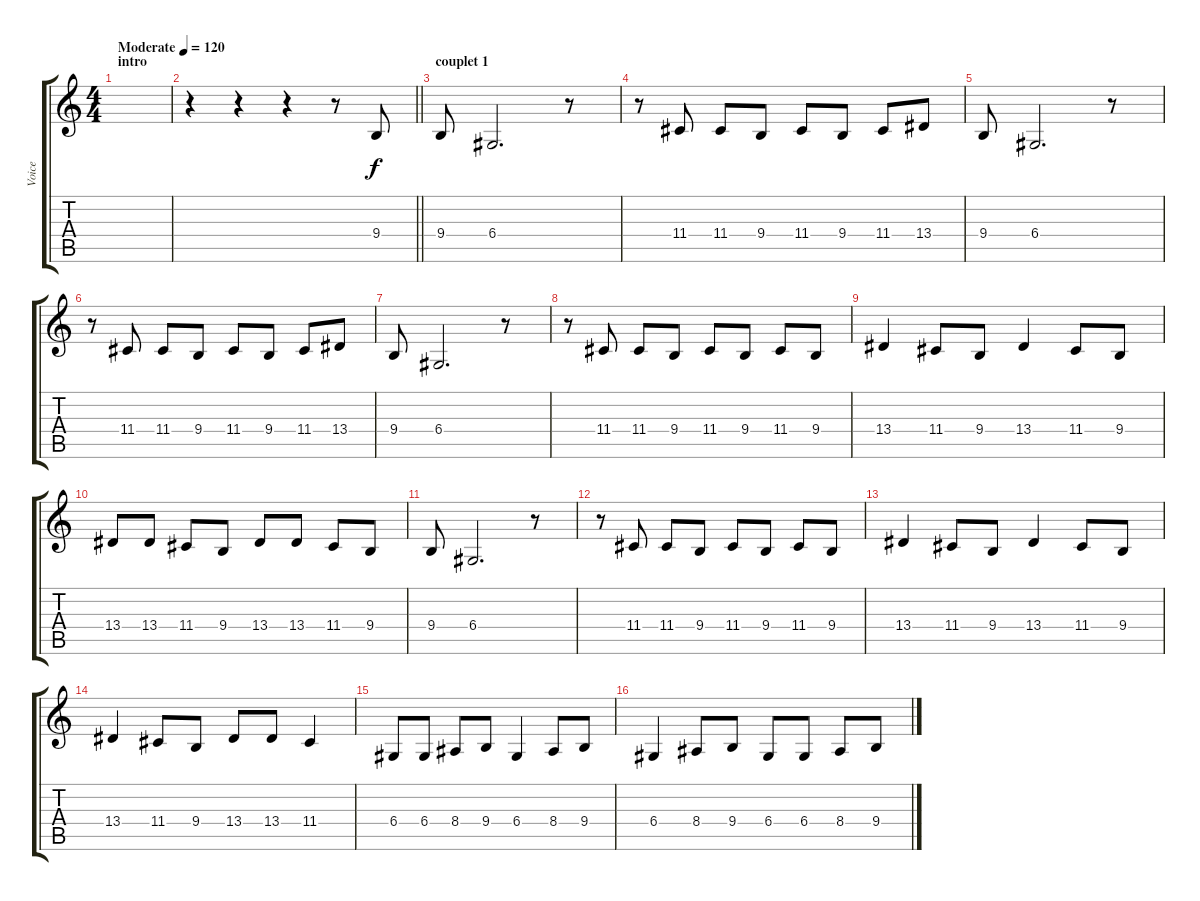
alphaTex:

\track ("Voice" "Voice") {instrument lead1square}
\staff {score tabs}
\tuning (E4 B3 G3 D3 A2 E2) {hide}
\ts (4 4)
\section ("" "intro")
\tempo (120 "Moderate")
\clef g2
\ks c
|
\barLineRight lightlight
r.4 r.4 r.4 r.8 9.4.8 |
\section ("" "couplet 1")
9.4.8 6.4.2{d} r.8 |
r.8 11.4.8 11.4.8 9.4.8 11.4.8 9.4.8 11.4.8 13.4.8 |
9.4.8 6.4.2{d} r.8 |
r.8 11.4.8 11.4.8 9.4.8 11.4.8 9.4.8 11.4.8 13.4.8 |
9.4.8 6.4.2{d} r.8 |
r.8 11.4.8 11.4.8 9.4.8 11.4.8 9.4.8 11.4.8 9.4.8 |
13.4.4 11.4.8 9.4.8 13.4.4 11.4.8 9.4.8 |
13.4.8 13.4.8 11.4.8 9.4.8 13.4.8 13.4.8 11.4.8 9.4.8 |
9.4.8 6.4.2{d} r.8 |
r.8 11.4.8 11.4.8 9.4.8 11.4.8 9.4.8 11.4.8 9.4.8 |
13.4.4 11.4.8 9.4.8 13.4.4 11.4.8 9.4.8 |
13.4.4 11.4.8 9.4.8 13.4.8 13.4.8 11.4.4 |
6.4.8 6.4.8 8.4.8 9.4.8 6.4.4 8.4.8 9.4.8 |
6.4.4 8.4.8 9.4.8 6.4.8 6.4.8 8.4.8 9.4.8
